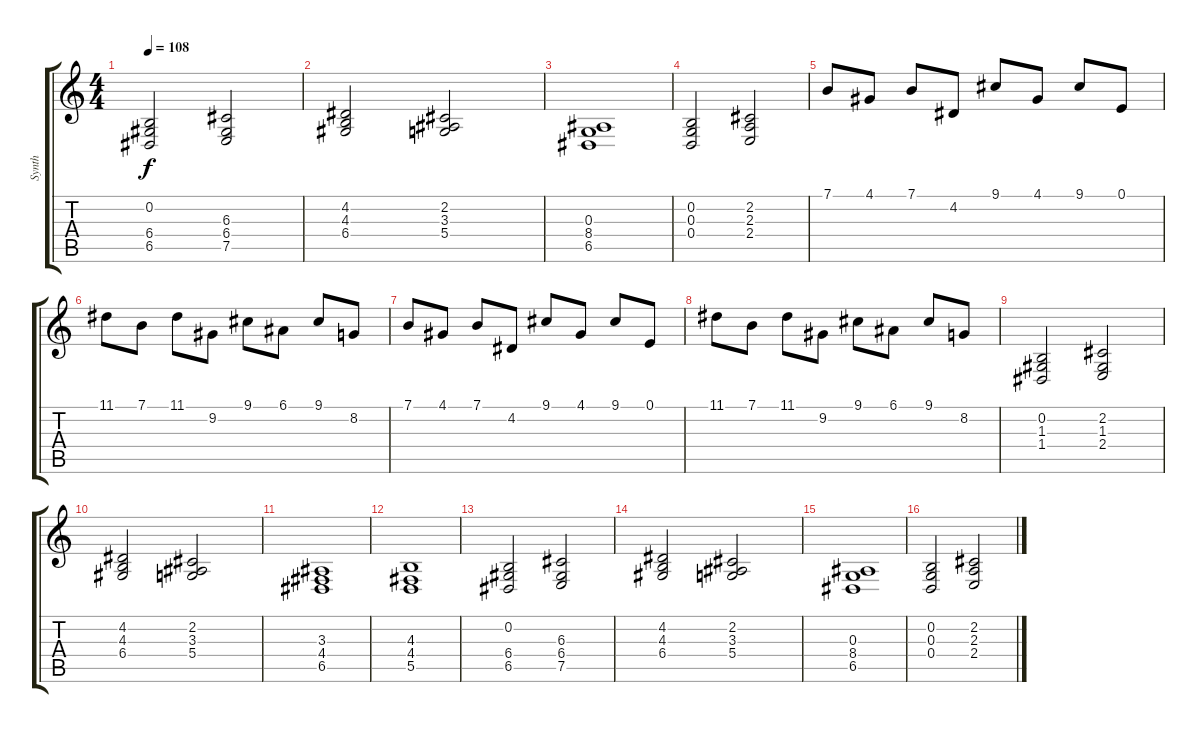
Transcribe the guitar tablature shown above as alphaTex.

\track ("Synth" "Synth") {instrument stringensemble1}
\staff {score tabs}
\tuning (E4 B3 G3 D3 A2 E2) {hide}
\ts (4 4)
\tempo 108
\clef g2
\ks c
(0.2 6.4 6.5).2{dy f} (6.3 6.4 7.5).2 |
(4.2 4.3 6.4).2 (2.2 3.3 5.4).2 |
(0.3 8.4 6.5).1 |
(0.2 0.3 0.4).2 (2.2 2.3 2.4).2 |
7.1.8 4.1.8 7.1.8 4.2.8 9.1.8 4.1.8 9.1.8 0.1.8 |
11.1.8 7.1.8 11.1.8 9.2.8 9.1.8 6.1.8 9.1.8 8.2.8 |
7.1.8 4.1.8 7.1.8 4.2.8 9.1.8 4.1.8 9.1.8 0.1.8 |
11.1.8 7.1.8 11.1.8 9.2.8 9.1.8 6.1.8 9.1.8 8.2.8 |
(0.2 1.3 1.4).2 (2.2 1.3 2.4).2 |
(4.2 4.3 6.4).2 (2.2 3.3 5.4).2 |
(3.3 4.4 6.5).1 |
(4.3 4.4 5.5).1 |
(0.2 6.4 6.5).2 (6.3 6.4 7.5).2 |
(4.2 4.3 6.4).2 (2.2 3.3 5.4).2 |
(0.3 8.4 6.5).1 |
(0.2 0.3 0.4).2 (2.2 2.3 2.4).2
